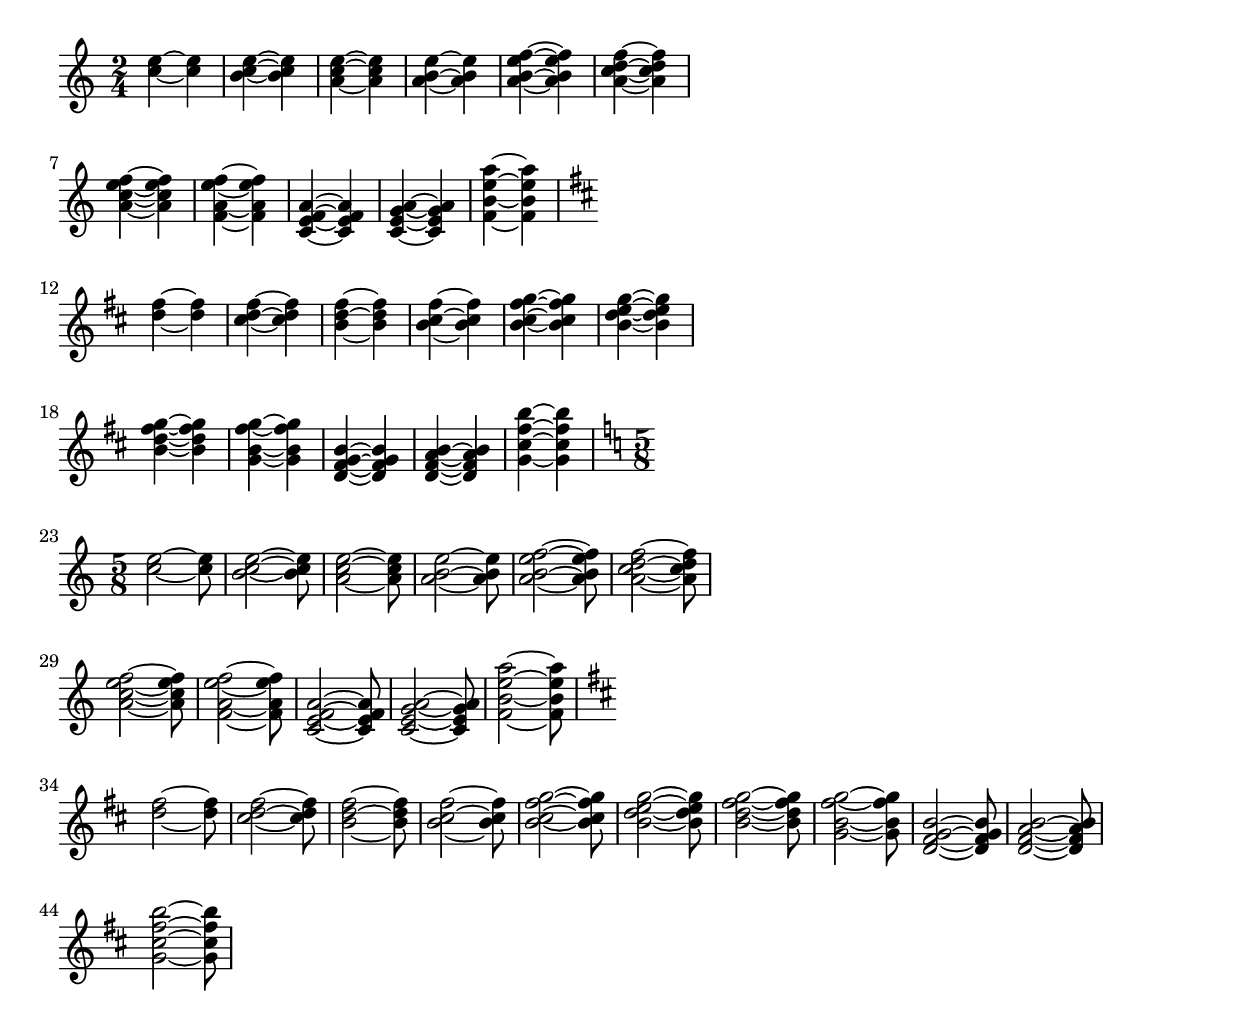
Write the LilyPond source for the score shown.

\header {


  texidoc = "In chords, ties keep closer to the note head vertically,
but never collide with heads or stems. Seconds are formatted up/down;
the rest of the ties are positioned according to their vertical
position.

The code does not handle all cases. Sometimes ties will printed on top
of or very close to each other. This happens in the last chords of
each system.  "
  

}

\version "2.14.0"

\paper {
  indent = #0.0
  ragged-right = ##t
}



generateTiePattern
= #(define-music-function (parser location is-long chords) (boolean? ly:music?)

    "

translate x y z to x~x y~y z~z

" 
    
  (define (chord->tied-chord chord)
    (let*
	((ch1 (ly:music-deep-copy chord))
	 (ch2 (ly:music-deep-copy chord))
	 (dur1 (ly:make-duration
		(if is-long
		    1 2)))
	 (dur2 (ly:make-duration
		(if is-long
		    3 2))))

      (for-each (lambda (e)
		  (ly:music-set-property! e 'duration dur1))
		(ly:music-property ch1 'elements))

      (for-each (lambda (e)
		  (ly:music-set-property! e 'duration dur2))
		(ly:music-property ch2 'elements))
      
      (set! (ly:music-property ch1 'elements)
	    (cons
	     (make-music 'TieEvent)
	     (ly:music-property ch1 'elements)))

      (list ch1 ch2)))

  (make-music 'SequentialMusic 'elements (apply append
						(map chord->tied-chord (ly:music-property  chords 'elements)))))

baseChords =
\applyMusic #(lambda (mus)
	      (ly:music-property mus 'element))
\relative c'' {
  <c e>  
  <b c e>
  <a c e>
  <a b e>
  <a b e f>
  <a c d f>
  <a c e f>
  <f a e' f>
  <c e f a> 
  <c e g a>
  <f b e a>
}

testShort =
{
  \key c \major
  \generateTiePattern ##f \baseChords
}  

testLong =
{
  \key c \major
  \generateTiePattern ##t \baseChords
}  

\new Voice
{
  \time 2/4

  \testShort \break
  \transpose c d \testShort \break
  \time 5/8
  \testLong \break
  \transpose c d \testLong \break
}


